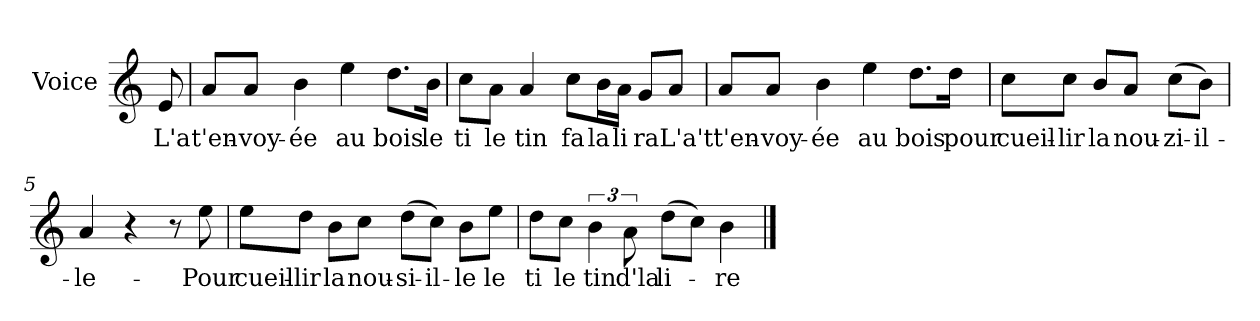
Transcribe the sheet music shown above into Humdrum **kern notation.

**kern	**text
*part1	*part1
*staff1	*staff1
*I"Voice	*
*I'V	*
*clefG2	*
*k[]	*
*C:	*
=	=
8e/	L'a
=1	=1
8a/L	t'en-
8a/J	-voy-
4b\	-ée
4ee\	au
8.dd\L	bois
16b\Jk	le
=2	=2
8cc\L	ti
8a\J	le
4a/	tin
8cc\L	fa
16b\L	la
16a\JJ	li
8g/L	ra
8a/J	L'a't'
=3	=3
8a/L	t'en-
8a/J	-voy-
4b\	-ée
4ee\	au
8.dd\L	bois
16dd\Jk	pour
!!LO:LB:g=z
=4	=4
8cc\L	cueil-
8cc\J	-lir
8b/L	la
8a/J	nou-
(>8cc\L	-zi-
8b\J)	-il-
=5	=5
4a/	-le-
4r	.
8r	.
8ee\	-Pour
=6	=6
8ee\L	cueil-
8dd\J	-lir
8b\L	la
8cc\J	nou-
(>8dd\L	-si-
8cc\J)	-il-
8b\L	-le
8ee\J	le
=7	=7
8dd\L	ti
8cc\J	le
6b\	tin
12a\	d'la
(>8dd\L	li-
8cc\J)	.
4b\	-re
==	==
*-	*-
